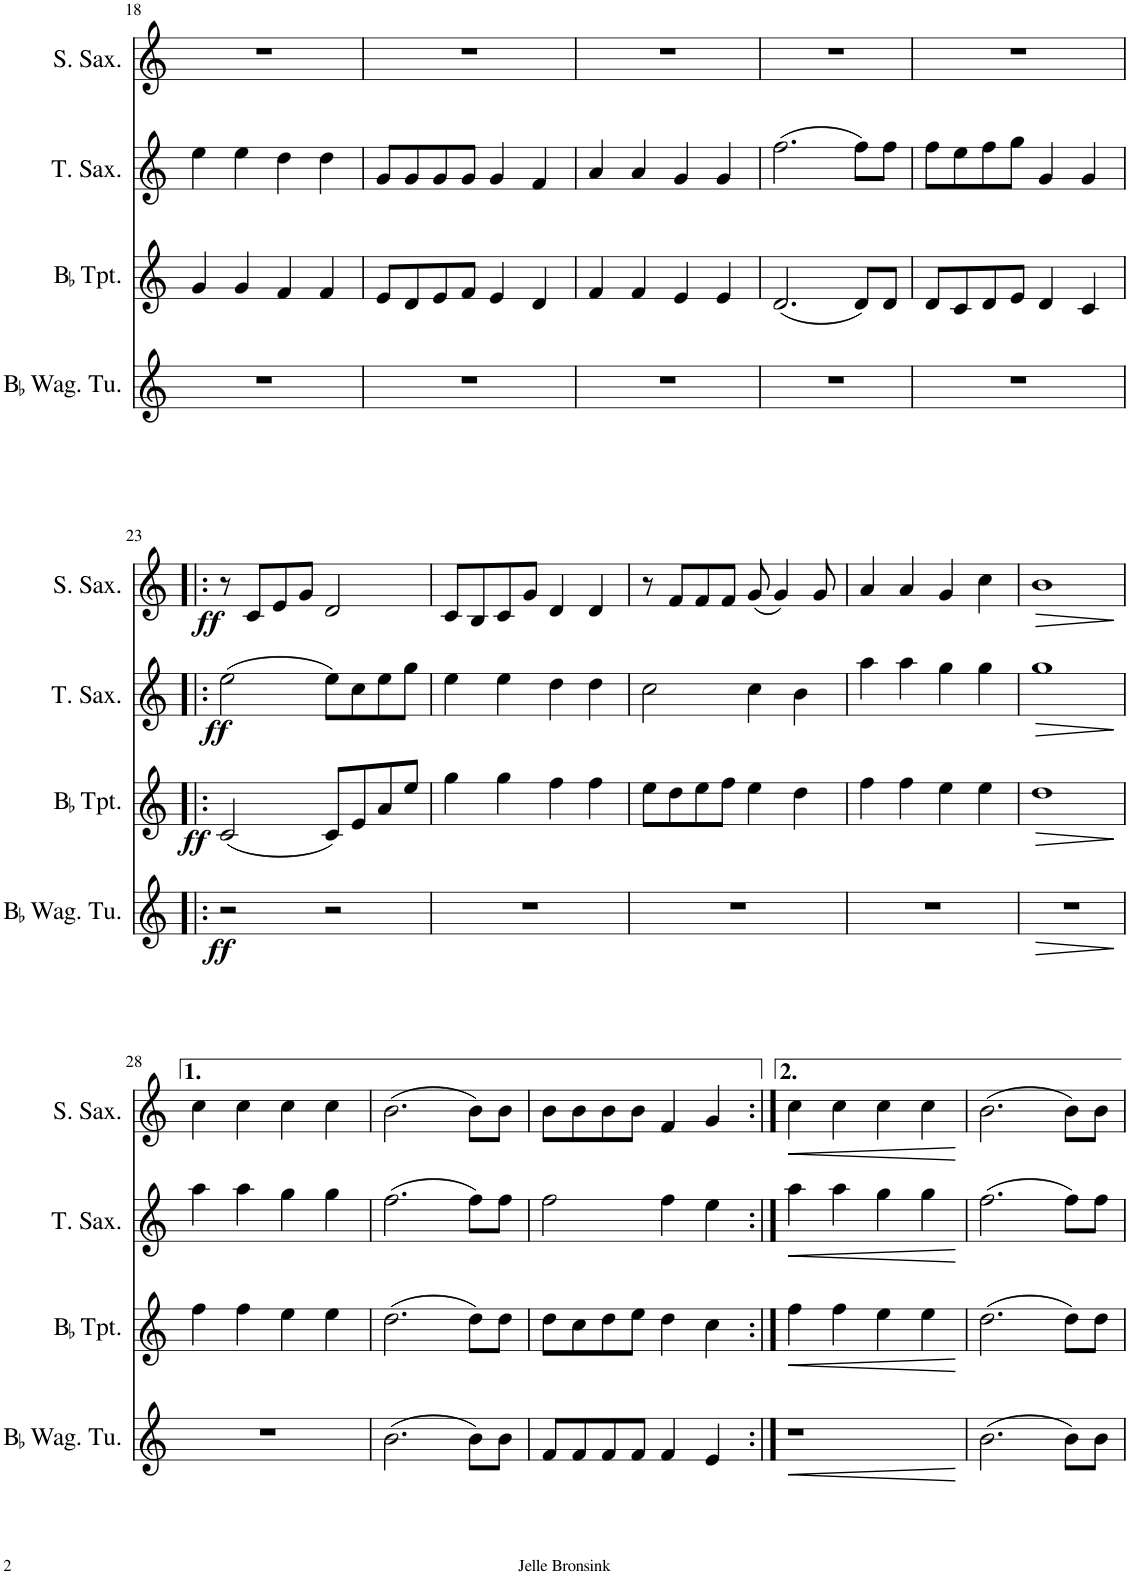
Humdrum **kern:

**kern	**dynam	**kern	**dynam	**kern	**dynam	**kern	**dynam
*part4	*part4	*part3	*part3	*part2	*part2	*part1	*part1
*staff4	*staff4	*staff3	*staff3	*staff2	*staff2	*staff1	*staff1
*I"BaccidentalFlat Wagner Tuba	*	*I"BaccidentalFlat Trumpet	*	*I"Tenor Saxophone	*	*I"Soprano Saxophone	*
*I'BaccidentalFlat Wag. Tu.	*	*I'BaccidentalFlat Tpt.	*	*I'T. Sax.	*	*I'S. Sax.	*
!!LO:PB:g=z
*clefG2	*	*clefG2	*	*clefG2	*	*clefG2	*
*Trd4c7	*	*Trd1c2	*	*Trd8c14	*	*Trd1c2	*
*k[]	*	*k[]	*	*k[]	*	*k[]	*
*M4/4	*	*M4/4	*	*M4/4	*	*M4/4	*
=18	=18	=18	=18	=18	=18	=18	=18
1r	.	4g/	.	4ee\	.	1r	.
.	.	4g/	.	4ee\	.	.	.
.	.	4f/	.	4dd\	.	.	.
.	.	4f/	.	4dd\	.	.	.
=19	=19	=19	=19	=19	=19	=19	=19
1r	.	8e/L	.	8g/L	.	1r	.
.	.	8d/	.	8g/	.	.	.
.	.	8e/	.	8g/	.	.	.
.	.	8f/J	.	8g/J	.	.	.
.	.	4e/	.	4g/	.	.	.
.	.	4d/	.	4f/	.	.	.
=20	=20	=20	=20	=20	=20	=20	=20
1r	.	4f/	.	4a/	.	1r	.
.	.	4f/	.	4a/	.	.	.
.	.	4e/	.	4g/	.	.	.
.	.	4e/	.	4g/	.	.	.
=21	=21	=21	=21	=21	=21	=21	=21
1r	.	(2.d/	.	(2.ff\	.	1r	.
.	.	8d/L)	.	8ff\L)	.	.	.
.	.	8d/J	.	8ff\J	.	.	.
=22	=22	=22	=22	=22	=22	=22	=22
1r	.	8d/L	.	8ff\L	.	1r	.
.	.	8c/	.	8ee\	.	.	.
.	.	8d/	.	8ff\	.	.	.
.	.	8e/J	.	8gg\J	.	.	.
.	.	4d/	.	4g/	.	.	.
.	.	4c/	.	4g/	.	.	.
!!LO:LB:g=z
=23!|:	=23!|:	=23!|:	=23!|:	=23!|:	=23!|:	=23!|:	=23!|:
!	!LO:DY:b	!	!LO:DY:b	!	!LO:DY:b	!	!LO:DY:b
2r	ff	(2c/	ff	(2ee\	ff	8r	ff
.	.	.	.	.	.	8c/L	.
.	.	.	.	.	.	8e/	.
.	.	.	.	.	.	8g/J	.
2r	.	8c/L)	.	8ee\L)	.	2d/	.
.	.	8e/	.	8cc\	.	.	.
.	.	8a/	.	8ee\	.	.	.
.	.	8ee/J	.	8gg\J	.	.	.
=24	=24	=24	=24	=24	=24	=24	=24
1r	.	4gg\	.	4ee\	.	8c/L	.
.	.	.	.	.	.	8B/	.
.	.	4gg\	.	4ee\	.	8c/	.
.	.	.	.	.	.	8g/J	.
.	.	4ff\	.	4dd\	.	4d/	.
.	.	4ff\	.	4dd\	.	4d/	.
=25	=25	=25	=25	=25	=25	=25	=25
1r	.	8ee\L	.	2cc\	.	8r	.
.	.	8dd\	.	.	.	8f/L	.
.	.	8ee\	.	.	.	8f/	.
.	.	8ff\J	.	.	.	8f/J	.
.	.	4ee\	.	4cc\	.	(8g/	.
.	.	.	.	.	.	4g/)	.
.	.	4dd\	.	4b\	.	.	.
.	.	.	.	.	.	8g/	.
=26	=26	=26	=26	=26	=26	=26	=26
1r	.	4ff\	.	4aa\	.	4a/	.
.	.	4ff\	.	4aa\	.	4a/	.
.	.	4ee\	.	4gg\	.	4g/	.
.	.	4ee\	.	4gg\	.	4cc\	.
=27	=27	=27	=27	=27	=27	=27	=27
!	!LO:HP:b	!	!LO:HP:b	!	!LO:HP:b	!	!LO:HP:b
1r	>	1dd	>	1gg	>	1b	>
.	]	.	]	.	]	.	]
!!LO:LB:g=z
=28	=28	=28	=28	=28	=28	=28	=28
1r	.	4ff\	.	4aa\	.	4cc\	.
.	.	4ff\	.	4aa\	.	4cc\	.
.	.	4ee\	.	4gg\	.	4cc\	.
.	.	4ee\	.	4gg\	.	4cc\	.
=29	=29	=29	=29	=29	=29	=29	=29
(2.b\	.	(2.dd\	.	(2.ff\	.	(2.b\	.
8b\L)	.	8dd\L)	.	8ff\L)	.	8b\L)	.
8b\J	.	8dd\J	.	8ff\J	.	8b\J	.
=30	=30	=30	=30	=30	=30	=30	=30
8f/L	.	8dd\L	.	2ff\	.	8b\L	.
8f/	.	8cc\	.	.	.	8b\	.
8f/	.	8dd\	.	.	.	8b\	.
8f/J	.	8ee\J	.	.	.	8b\J	.
4f/	.	4dd\	.	4ff\	.	4f/	.
4e/	.	4cc\	.	4ee\	.	4g/	.
=31:|!	=31:|!	=31:|!	=31:|!	=31:|!	=31:|!	=31:|!	=31:|!
!	!LO:HP:b	!	!LO:HP:b	!	!LO:HP:b	!	!LO:HP:b
1r	<	4ff\	<	4aa\	<	4cc\	<
.	.	4ff\	.	4aa\	.	4cc\	.
.	.	4ee\	.	4gg\	.	4cc\	.
.	.	4ee\	.	4gg\	.	4cc\	.
.	[	.	[	.	[	.	[
=32	=32	=32	=32	=32	=32	=32	=32
(2.b\	.	(2.dd\	.	(2.ff\	.	(2.b\	.
8b\L)	.	8dd\L)	.	8ff\L)	.	8b\L)	.
8b\J	.	8dd\J	.	8ff\J	.	8b\J	.
=	=	=	=	=	=	=	=
*-	*-	*-	*-	*-	*-	*-	*-
